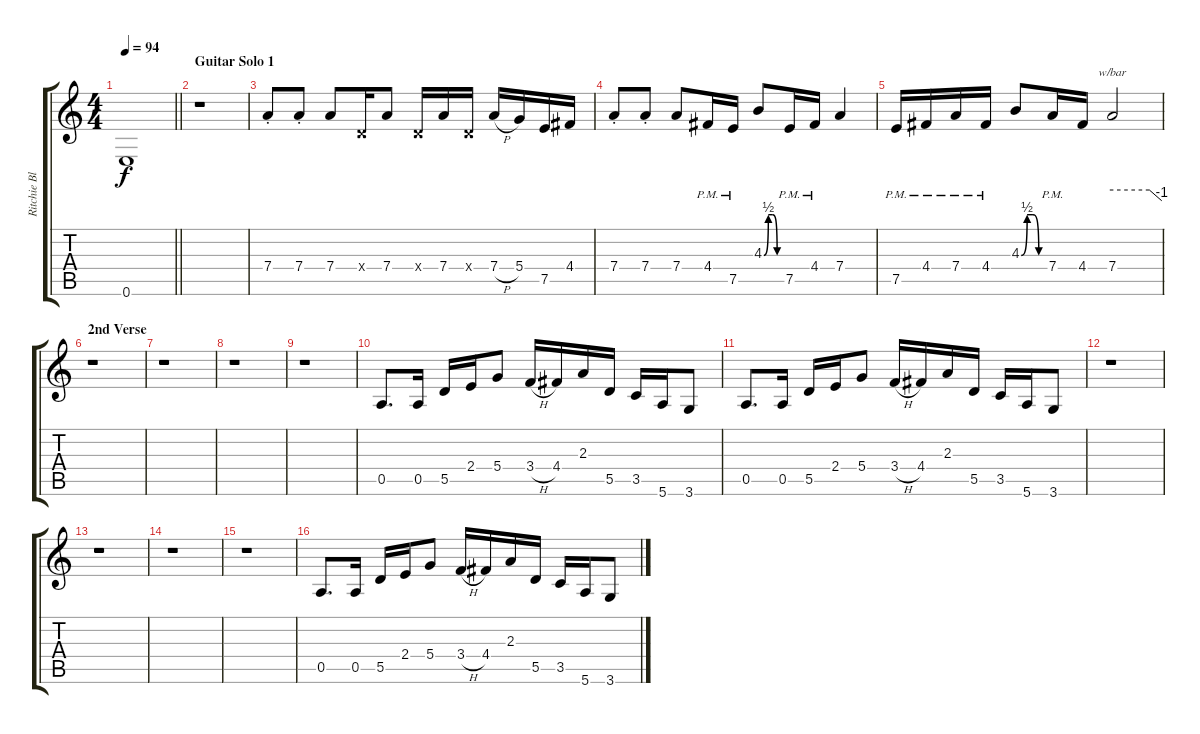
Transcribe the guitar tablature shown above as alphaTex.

\track ("Ritchie Blackmore (Lead)" "Ritchie Bl") {instrument overdrivenguitar}
\staff {score tabs}
\tuning (E4 B3 G3 D3 A2 E2) {hide}
\ts (4 4)
\tempo 94
\clef g2
\barLineRight lightlight
\ks c
0.6{t}.1{dy f} |
\section ("" "Guitar Solo 1")
r.1 |
7.4{st}.8{volume 14} 7.4{st}.8 7.4.8 0.4{x}.16 7.4.8 0.4{x}.16 7.4.16 0.4{x}.16 7.4{h}.16 5.4.16 7.5.16 4.4.16 |
7.4{st}.8 7.4{st}.8 7.4.8 4.4{pm}.16 7.5{pm}.16 4.3{be (custom 0 0 15 2 30 2 45 0 60 0)}.8 7.5{pm}.16 4.4{pm}.16 7.4.4 |
7.5{pm}.16 4.4{pm}.16 7.4{pm}.16 4.4{pm}.16 4.3{be (custom 0 0 15 2 30 2 45 0 60 0)}.8 7.4{pm}.16 4.4.16 7.4.2{tbe (custom default 0 0 45 0 60 -4)} |
\section ("" "2nd Verse")
r.1 |
r.1 |
r.1 |
r.1 |
0.5.8{d} 0.5.16 5.5.16 2.4.16 5.4.8 3.4{h}.16 4.4.16 2.3.16 5.5.16 3.5.16 5.6.16 3.6.8 |
0.5.8{d} 0.5.16 5.5.16 2.4.16 5.4.8 3.4{h}.16 4.4.16 2.3.16 5.5.16 3.5.16 5.6.16 3.6.8 |
r.1 |
r.1 |
r.1 |
r.1 |
0.5.8{d} 0.5.16 5.5.16 2.4.16 5.4.8 3.4{h}.16 4.4.16 2.3.16 5.5.16 3.5.16 5.6.16 3.6.8
